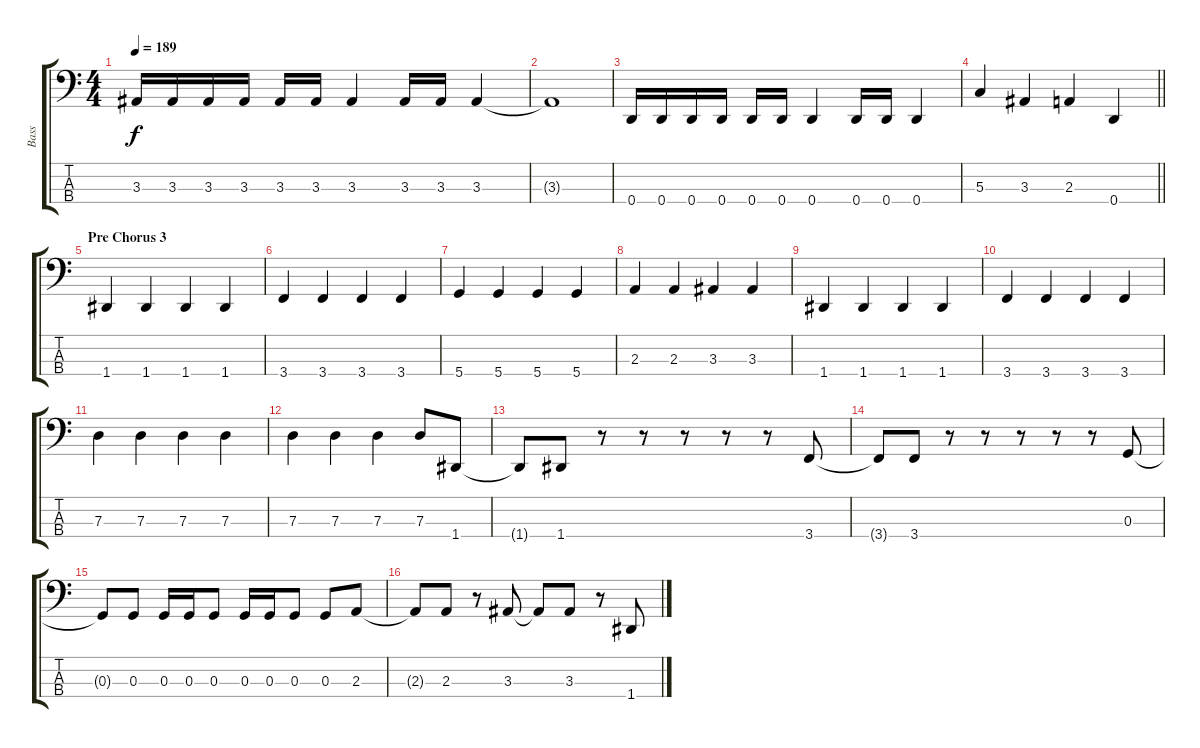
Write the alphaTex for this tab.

\track ("Bass" "Bass") {instrument electricbasspick}
\staff {score tabs}
\tuning (F2 C2 G1 D1) {hide}
\ts (4 4)
\tempo 189
\clef f4
\ks c
3.3.16{dy f} 3.3.16 3.3.16 3.3.16 3.3.16 3.3.16 3.3.4 3.3.16 3.3.16 3.3.4 |
3.3{t}.1 |
0.4.16 0.4.16 0.4.16 0.4.16 0.4.16 0.4.16 0.4.4 0.4.16 0.4.16 0.4.4 |
\barLineRight lightlight
5.3.4 3.3.4 2.3.4 0.4.4 |
\section ("" "Pre Chorus 3")
1.4.4 1.4.4 1.4.4 1.4.4 |
3.4.4 3.4.4 3.4.4 3.4.4 |
5.4.4 5.4.4 5.4.4 5.4.4 |
2.3.4 2.3.4 3.3.4 3.3.4 |
1.4.4 1.4.4 1.4.4 1.4.4 |
3.4.4 3.4.4 3.4.4 3.4.4 |
7.3.4 7.3.4 7.3.4 7.3.4 |
7.3.4 7.3.4 7.3.4 7.3.8 1.4.8 |
1.4{t}.8 1.4.8 r.8 r.8 r.8 r.8 r.8 3.4.8 |
3.4{t}.8 3.4.8 r.8 r.8 r.8 r.8 r.8 0.3.8 |
0.3{t}.8 0.3.8 0.3.16 0.3.16 0.3.8 0.3.16 0.3.16 0.3.8 0.3.8 2.3.8 |
2.3{t}.8 2.3.8 r.8 3.3.8 3.3{t}.8 3.3.8 r.8 1.4.8
